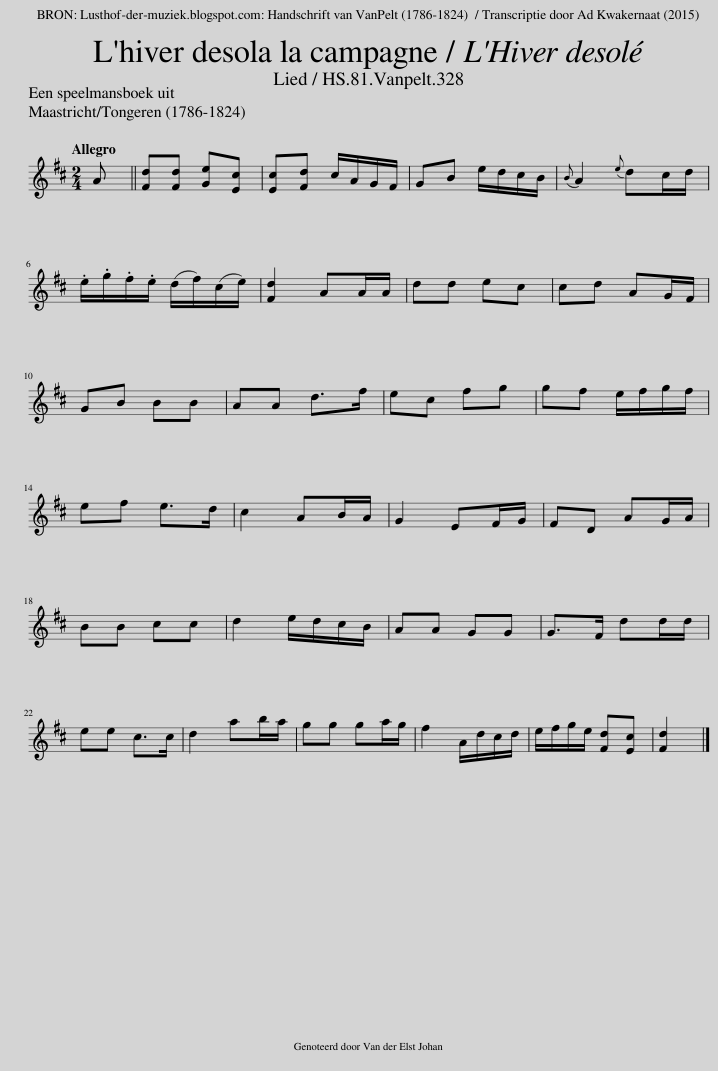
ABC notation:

X:1
L:1/8
Q:1/4=144
M:2/4
I:linebreak $
K:D
V:1 treble
V:1
 A || [Fd][Fd] [Ge][Ec] | [Ec][Fd] c/A/G/F/ | GB e/d/c/B/ |{B} A2{e} dc/d/ |$ %5
 .e/.g/.f/.e/ (d/f/)(c/e/) | [Fd]2 AA/A/ | dd ec | cd AG/F/ |$ GB BB | %10
 AA d>f | ec fg | gf e/f/g/f/ |$ ef e>d | c2 AB/A/ | %15
 G2 EF/G/ | FD AG/A/ |$ BB cc | d2 e/d/c/B/ | AA GG | %20
 G>F dd/d/ |$ ee c>c | d2 ab/a/ | gg ga/g/ | f2 A/d/c/d/ | %25
 e/f/g/e/ [Fd][Ec] | [Fd]2 |] %27
